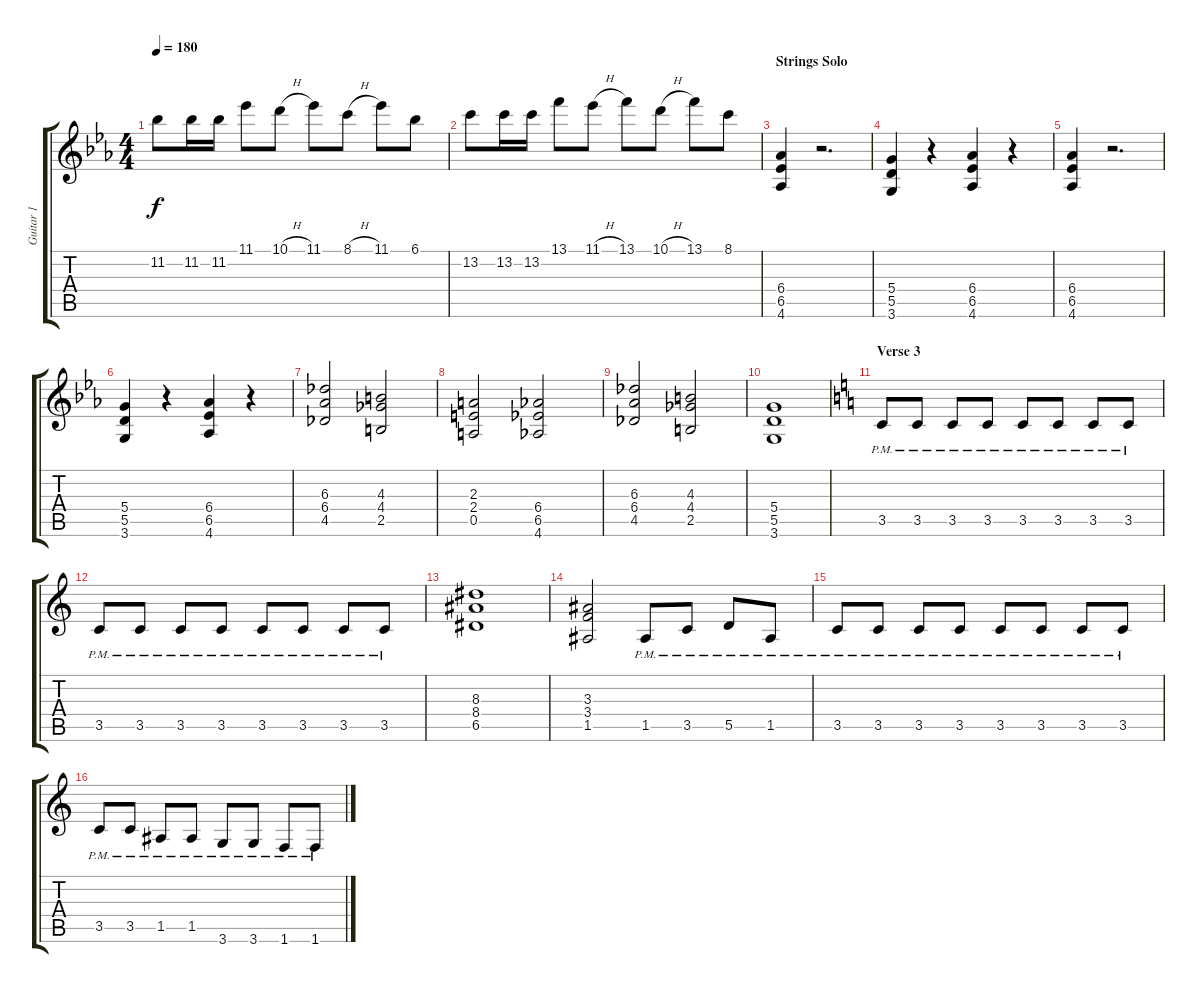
\track ("Guitar 1" "Guitar 1") {instrument acousticguitarnylon}
\staff {score tabs}
\tuning (E4 B3 G3 D3 A2 E2) {hide}
\ts (4 4)
\tempo 180
\clef g2
\ks eb
11.2.8{dy f} 11.2.16 11.2.16 11.1.8 10.1{h}.8 11.1.8 8.1{h}.8 11.1.8 6.1.8 |
13.2.8 13.2.16 13.2.16 13.1.8 11.1{h}.8 13.1.8 10.1{h}.8 13.1.8 8.1.8 |
\section ("" "Strings Solo")
(6.4 6.5 4.6).4 r.2{d} |
(5.4 5.5 3.6).4 r.4 (6.4 6.5 4.6).4 r.4 |
(6.4 6.5 4.6).4 r.2{d} |
(5.4 5.5 3.6).4 r.4 (6.4 6.5 4.6).4 r.4 |
(6.3 6.4 4.5).2 (4.3 4.4 2.5).2 |
(2.3 2.4 0.5).2 (6.4 6.5 4.6).2 |
(6.3 6.4 4.5).2 (4.3 4.4 2.5).2 |
(5.4 5.5 3.6).1 |
\section ("" "Verse 3")
\ks c
3.5{pm}.8 3.5{pm}.8 3.5{pm}.8 3.5{pm}.8 3.5{pm}.8 3.5{pm}.8 3.5{pm}.8 3.5{pm}.8 |
3.5{pm}.8 3.5{pm}.8 3.5{pm}.8 3.5{pm}.8 3.5{pm}.8 3.5{pm}.8 3.5{pm}.8 3.5{pm}.8 |
(8.3 8.4 6.5).1 |
(3.3 3.4 1.5).2 1.5{pm}.8 3.5{pm}.8 5.5{pm}.8 1.5{pm}.8 |
3.5{pm}.8 3.5{pm}.8 3.5{pm}.8 3.5{pm}.8 3.5{pm}.8 3.5{pm}.8 3.5{pm}.8 3.5{pm}.8 |
3.5{pm}.8 3.5{pm}.8 1.5{pm}.8 1.5{pm}.8 3.6{pm}.8 3.6{pm}.8 1.6{pm}.8 1.6{pm}.8
